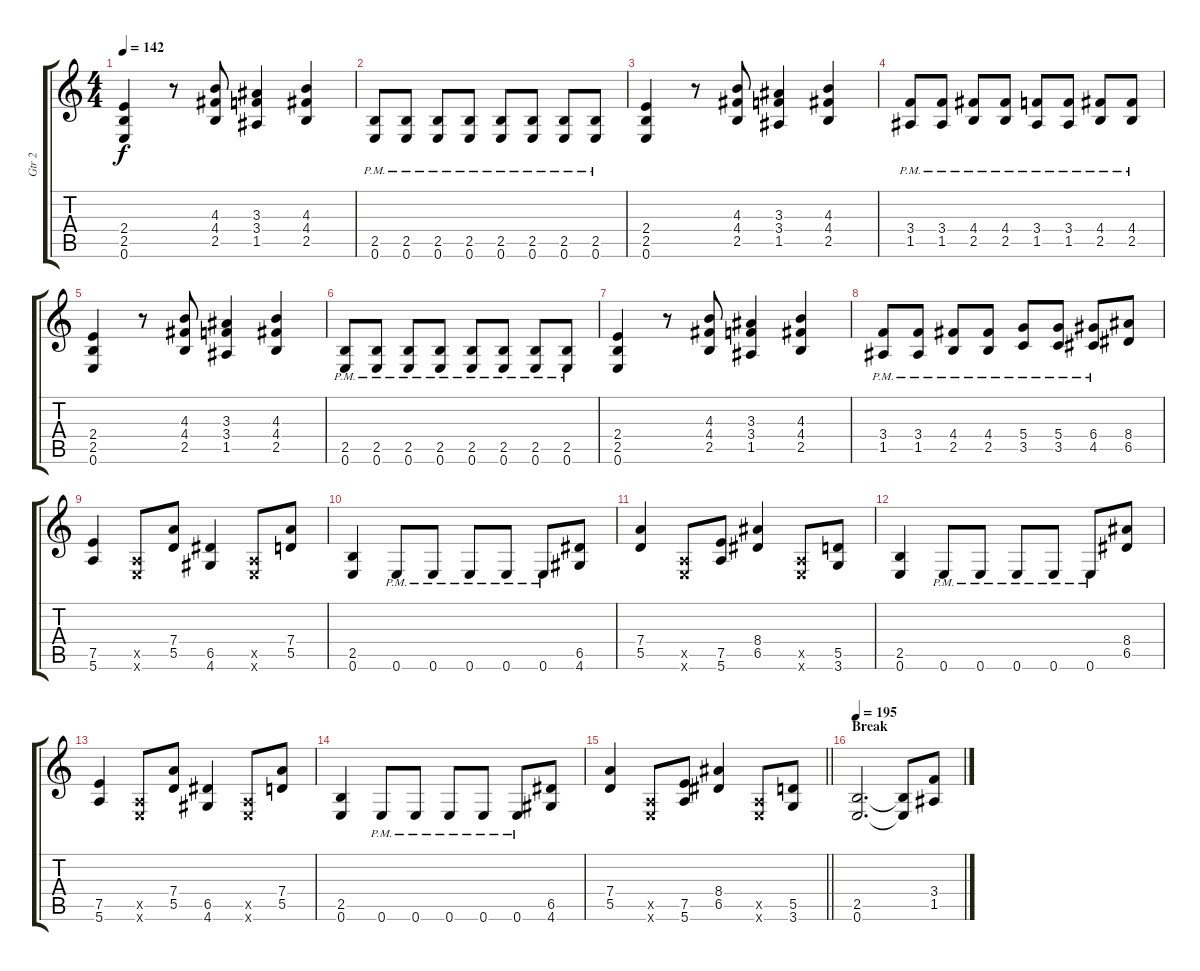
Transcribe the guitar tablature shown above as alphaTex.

\track ("Gtr 2" "Gtr 2") {instrument distortionguitar}
\staff {score tabs}
\tuning (E4 B3 G3 D3 A2 E2) {hide}
\ts (4 4)
\tempo 142
\clef g2
\ks c
(2.4 2.5 0.6).4{dy f} r.8 (4.3 4.4 2.5).8 (3.3 3.4 1.5).4 (4.3 4.4 2.5).4 |
(2.5{pm} 0.6{pm}).8 (2.5{pm} 0.6{pm}).8 (2.5{pm} 0.6{pm}).8 (2.5{pm} 0.6{pm}).8 (2.5{pm} 0.6{pm}).8 (2.5{pm} 0.6{pm}).8 (2.5{pm} 0.6{pm}).8 (2.5{pm} 0.6{pm}).8 |
(2.4 2.5 0.6).4 r.8 (4.3 4.4 2.5).8 (3.3 3.4 1.5).4 (4.3 4.4 2.5).4 |
(3.4{pm} 1.5{pm}).8 (3.4{pm} 1.5{pm}).8 (4.4{pm} 2.5{pm}).8 (4.4{pm} 2.5{pm}).8 (3.4{pm} 1.5{pm}).8 (3.4{pm} 1.5{pm}).8 (4.4{pm} 2.5{pm}).8 (4.4{pm} 2.5{pm}).8 |
(2.4 2.5 0.6).4 r.8 (4.3 4.4 2.5).8 (3.3 3.4 1.5).4 (4.3 4.4 2.5).4 |
(2.5{pm} 0.6{pm}).8 (2.5{pm} 0.6{pm}).8 (2.5{pm} 0.6{pm}).8 (2.5{pm} 0.6{pm}).8 (2.5{pm} 0.6{pm}).8 (2.5{pm} 0.6{pm}).8 (2.5{pm} 0.6{pm}).8 (2.5{pm} 0.6{pm}).8 |
(2.4 2.5 0.6).4 r.8 (4.3 4.4 2.5).8 (3.3 3.4 1.5).4 (4.3 4.4 2.5).4 |
(3.4{pm} 1.5{pm}).8 (3.4{pm} 1.5{pm}).8 (4.4{pm} 2.5{pm}).8 (4.4{pm} 2.5{pm}).8 (5.4{pm} 3.5{pm}).8 (5.4{pm} 3.5{pm}).8 (6.4{pm} 4.5{pm}).8 (8.4 6.5).8 |
(7.5 5.6).4 (0.5{x} 0.6{x}).8 (7.4 5.5).8 (6.5 4.6).4 (0.5{x} 0.6{x}).8 (7.4 5.5).8 |
(2.5 0.6).4 0.6{pm}.8 0.6{pm}.8 0.6{pm}.8 0.6{pm}.8 0.6{pm}.8 (6.5 4.6).8 |
(7.4 5.5).4 (0.5{x} 0.6{x}).8 (7.5 5.6).8 (8.4 6.5).4 (0.5{x} 0.6{x}).8 (5.5 3.6).8 |
(2.5 0.6).4 0.6{pm}.8 0.6{pm}.8 0.6{pm}.8 0.6{pm}.8 0.6{pm}.8 (8.4 6.5).8 |
(7.5 5.6).4 (0.5{x} 0.6{x}).8 (7.4 5.5).8 (6.5 4.6).4 (0.5{x} 0.6{x}).8 (7.4 5.5).8 |
(2.5 0.6).4 0.6{pm}.8 0.6{pm}.8 0.6{pm}.8 0.6{pm}.8 0.6{pm}.8 (6.5 4.6).8 |
\barLineRight lightlight
(7.4 5.5).4 (0.5{x} 0.6{x}).8 (7.5 5.6).8 (8.4 6.5).4 (0.5{x} 0.6{x}).8 (5.5 3.6).8 |
\section ("" "Break")
\tempo 195
(2.5 0.6).2{d} (2.5{t} 0.6{t}).8 (3.4 1.5).8
